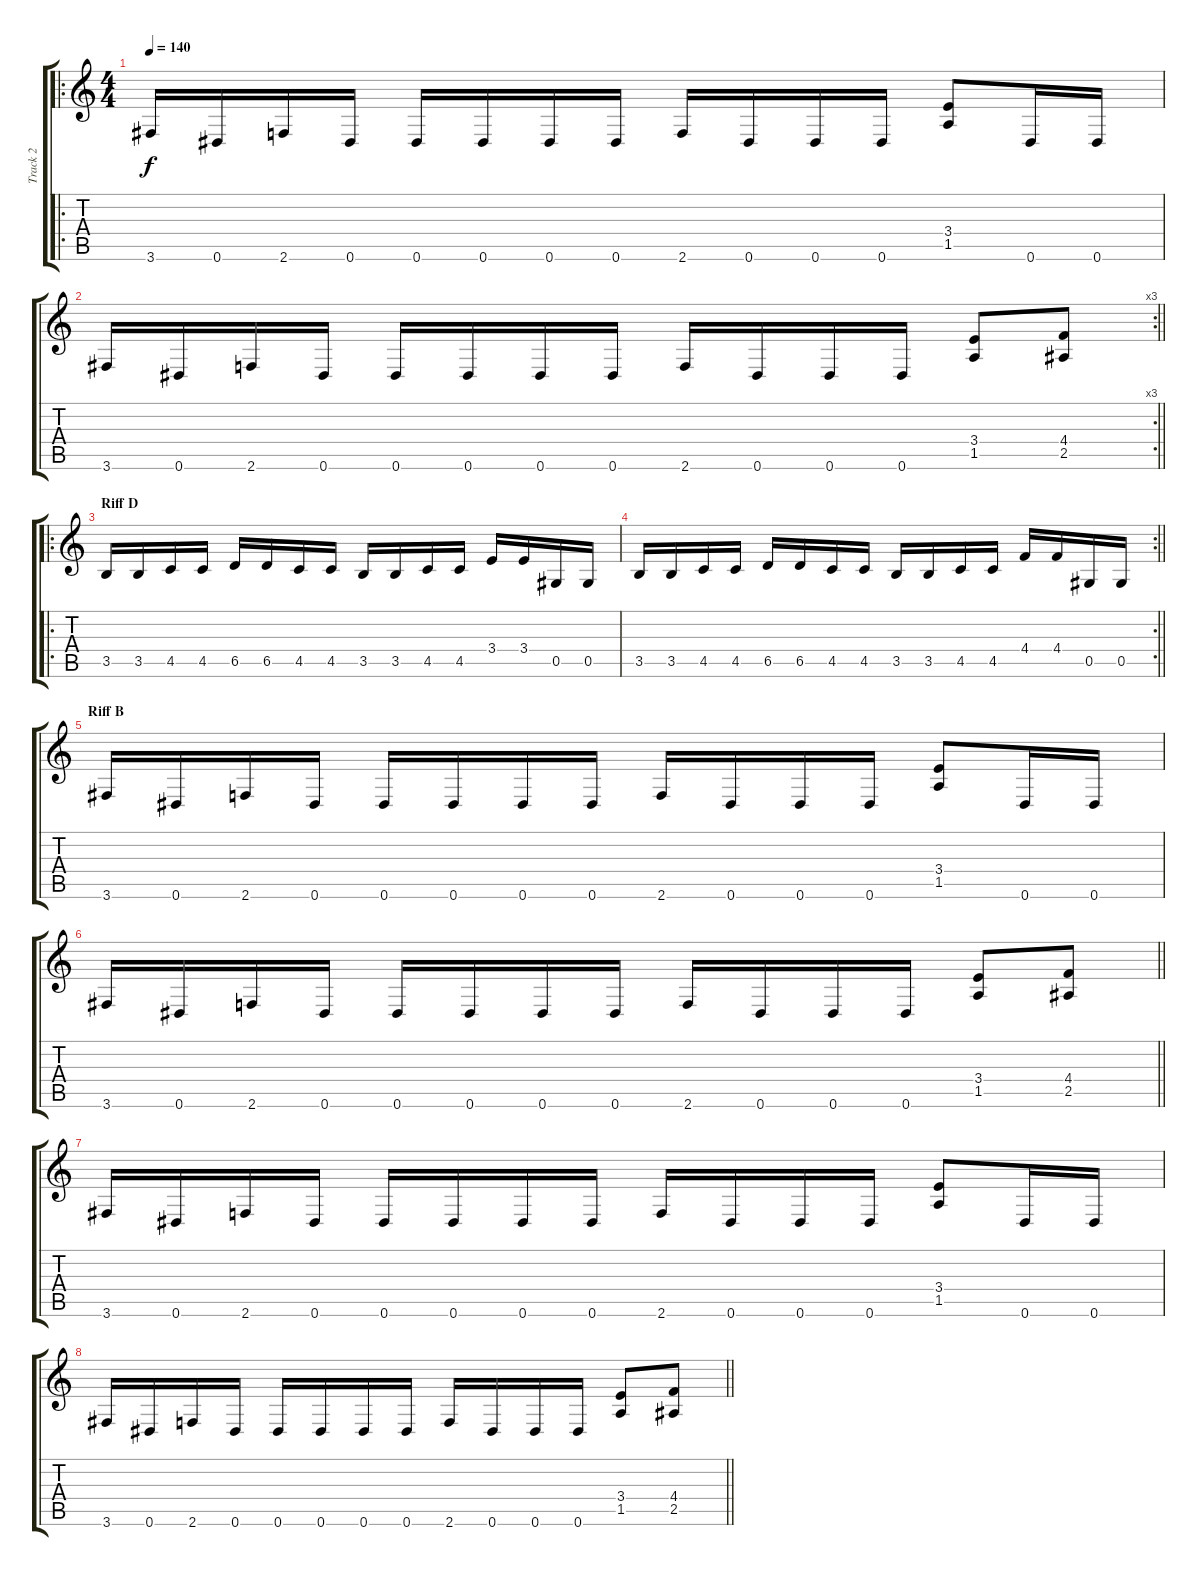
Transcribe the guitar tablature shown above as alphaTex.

\track ("Track 2" "Track 2") {instrument distortionguitar}
\staff {score tabs}
\tuning (Eb4 Bb3 Gb3 Db3 Ab2 Eb2) {hide}
\ro
\ts (4 4)
\tempo 140
\clef g2
\ks c
3.6.16{dy f} 0.6.16 2.6.16 0.6.16 0.6.16 0.6.16 0.6.16 0.6.16 2.6.16 0.6.16 0.6.16 0.6.16 (3.4 1.5).8 0.6.16 0.6.16 |
\rc 3
\barLineRight lightlight
3.6.16 0.6.16 2.6.16 0.6.16 0.6.16 0.6.16 0.6.16 0.6.16 2.6.16 0.6.16 0.6.16 0.6.16 (3.4 1.5).8 (4.4 2.5).8 |
\ro
\section ("" "Riff D")
3.5.16 3.5.16 4.5.16 4.5.16 6.5.16 6.5.16 4.5.16 4.5.16 3.5.16 3.5.16 4.5.16 4.5.16 3.4.16 3.4.16 0.5.16 0.5.16 |
\rc 2
\barLineRight lightlight
3.5.16 3.5.16 4.5.16 4.5.16 6.5.16 6.5.16 4.5.16 4.5.16 3.5.16 3.5.16 4.5.16 4.5.16 4.4.16 4.4.16 0.5.16 0.5.16 |
\section ("" "Riff B")
3.6.16 0.6.16 2.6.16 0.6.16 0.6.16 0.6.16 0.6.16 0.6.16 2.6.16 0.6.16 0.6.16 0.6.16 (3.4 1.5).8 0.6.16 0.6.16 |
\barLineRight lightlight
3.6.16 0.6.16 2.6.16 0.6.16 0.6.16 0.6.16 0.6.16 0.6.16 2.6.16 0.6.16 0.6.16 0.6.16 (3.4 1.5).8 (4.4 2.5).8 |
3.6.16 0.6.16 2.6.16 0.6.16 0.6.16 0.6.16 0.6.16 0.6.16 2.6.16 0.6.16 0.6.16 0.6.16 (3.4 1.5).8 0.6.16 0.6.16 |
\barLineRight lightlight
3.6.16 0.6.16 2.6.16 0.6.16 0.6.16 0.6.16 0.6.16 0.6.16 2.6.16 0.6.16 0.6.16 0.6.16 (3.4 1.5).8 (4.4 2.5).8
